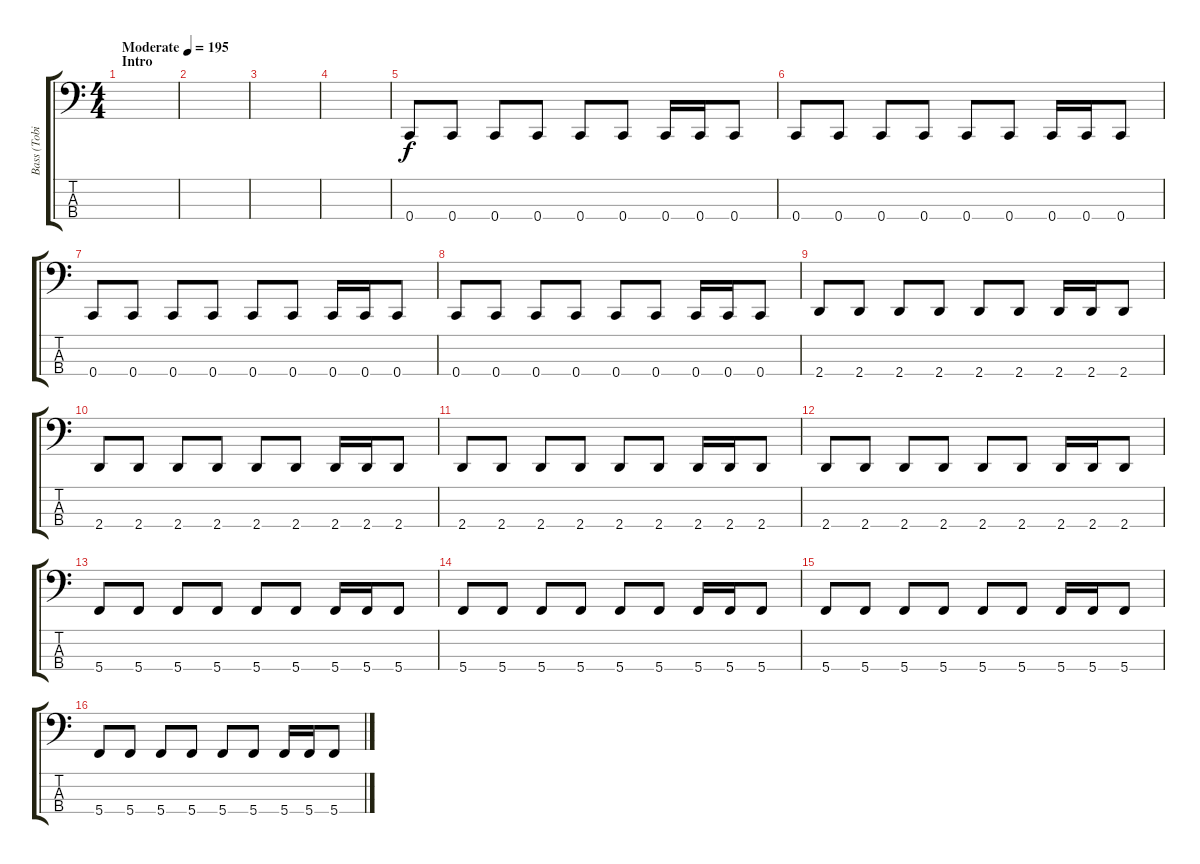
\track ("Bass (Tobi)" "Bass (Tobi") {instrument electricbassfinger}
\staff {score tabs}
\tuning (F2 C2 G1 C1) {hide}
\ts (4 4)
\section ("" "Intro")
\tempo (195 "Moderate")
\clef f4
\ks c
|
|
|
|
0.4.8 0.4.8 0.4.8 0.4.8 0.4.8 0.4.8 0.4.16 0.4.16 0.4.8 |
0.4.8 0.4.8 0.4.8 0.4.8 0.4.8 0.4.8 0.4.16 0.4.16 0.4.8 |
0.4.8 0.4.8 0.4.8 0.4.8 0.4.8 0.4.8 0.4.16 0.4.16 0.4.8 |
0.4.8 0.4.8 0.4.8 0.4.8 0.4.8 0.4.8 0.4.16 0.4.16 0.4.8 |
2.4.8 2.4.8 2.4.8 2.4.8 2.4.8 2.4.8 2.4.16 2.4.16 2.4.8 |
2.4.8 2.4.8 2.4.8 2.4.8 2.4.8 2.4.8 2.4.16 2.4.16 2.4.8 |
2.4.8 2.4.8 2.4.8 2.4.8 2.4.8 2.4.8 2.4.16 2.4.16 2.4.8 |
2.4.8 2.4.8 2.4.8 2.4.8 2.4.8 2.4.8 2.4.16 2.4.16 2.4.8 |
5.4.8 5.4.8 5.4.8 5.4.8 5.4.8 5.4.8 5.4.16 5.4.16 5.4.8 |
5.4.8 5.4.8 5.4.8 5.4.8 5.4.8 5.4.8 5.4.16 5.4.16 5.4.8 |
5.4.8 5.4.8 5.4.8 5.4.8 5.4.8 5.4.8 5.4.16 5.4.16 5.4.8 |
5.4.8 5.4.8 5.4.8 5.4.8 5.4.8 5.4.8 5.4.16 5.4.16 5.4.8
